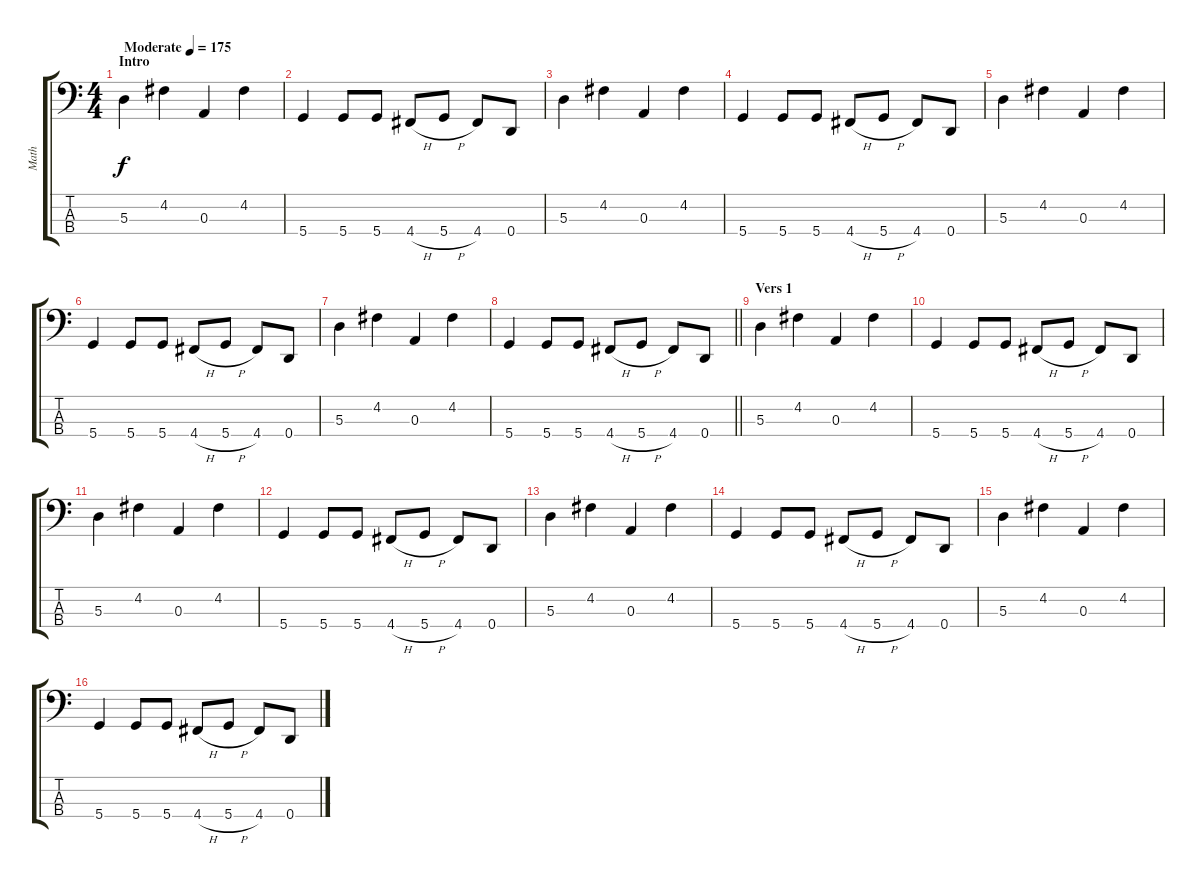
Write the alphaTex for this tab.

\track ("Math" "Math") {instrument electricbasspick}
\staff {score tabs}
\tuning (G2 D2 A1 D1) {hide}
\ts (4 4)
\section ("" "Intro")
\tempo (175 "Moderate")
\clef f4
\ks c
5.3.4{dy f instrument electricbasspick} 4.2.4 0.3.4 4.2.4 |
5.4.4 5.4.8 5.4.8 4.4{h}.8 5.4{h}.8 4.4.8 0.4.8 |
5.3.4 4.2.4 0.3.4 4.2.4 |
5.4.4 5.4.8 5.4.8 4.4{h}.8 5.4{h}.8 4.4.8 0.4.8 |
5.3.4 4.2.4 0.3.4 4.2.4 |
5.4.4 5.4.8 5.4.8 4.4{h}.8 5.4{h}.8 4.4.8 0.4.8 |
5.3.4 4.2.4 0.3.4 4.2.4 |
\barLineRight lightlight
5.4.4 5.4.8 5.4.8 4.4{h}.8 5.4{h}.8 4.4.8 0.4.8 |
\section ("" "Vers 1")
5.3.4 4.2.4 0.3.4 4.2.4 |
5.4.4 5.4.8 5.4.8 4.4{h}.8 5.4{h}.8 4.4.8 0.4.8 |
5.3.4 4.2.4 0.3.4 4.2.4 |
5.4.4 5.4.8 5.4.8 4.4{h}.8 5.4{h}.8 4.4.8 0.4.8 |
5.3.4 4.2.4 0.3.4 4.2.4 |
5.4.4 5.4.8 5.4.8 4.4{h}.8 5.4{h}.8 4.4.8 0.4.8 |
5.3.4 4.2.4 0.3.4 4.2.4 |
5.4.4 5.4.8 5.4.8 4.4{h}.8 5.4{h}.8 4.4.8 0.4.8
